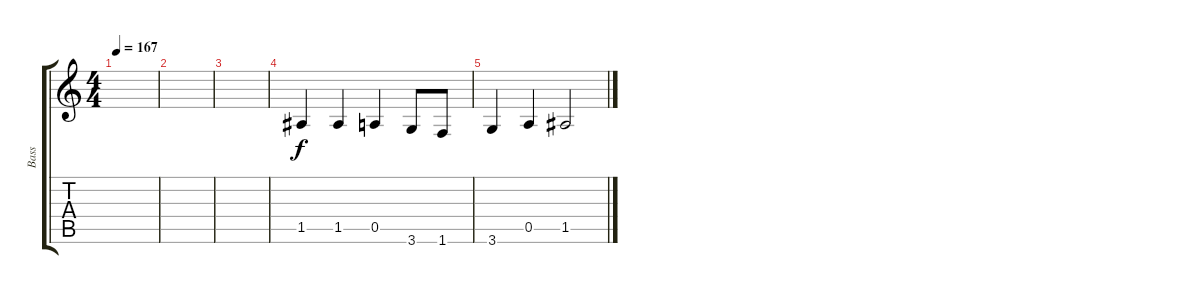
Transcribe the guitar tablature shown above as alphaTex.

\track ("Bass" "Bass") {instrument electricbassfinger}
\staff {score tabs}
\tuning (E4 B3 G3 D3 A2 E2) {hide}
\ts (4 4)
\tempo 167
\clef g2
\ks c
|
|
|
1.5.4 1.5.4 0.5.4 3.6.8 1.6.8 |
3.6.4 0.5.4 1.5.2
